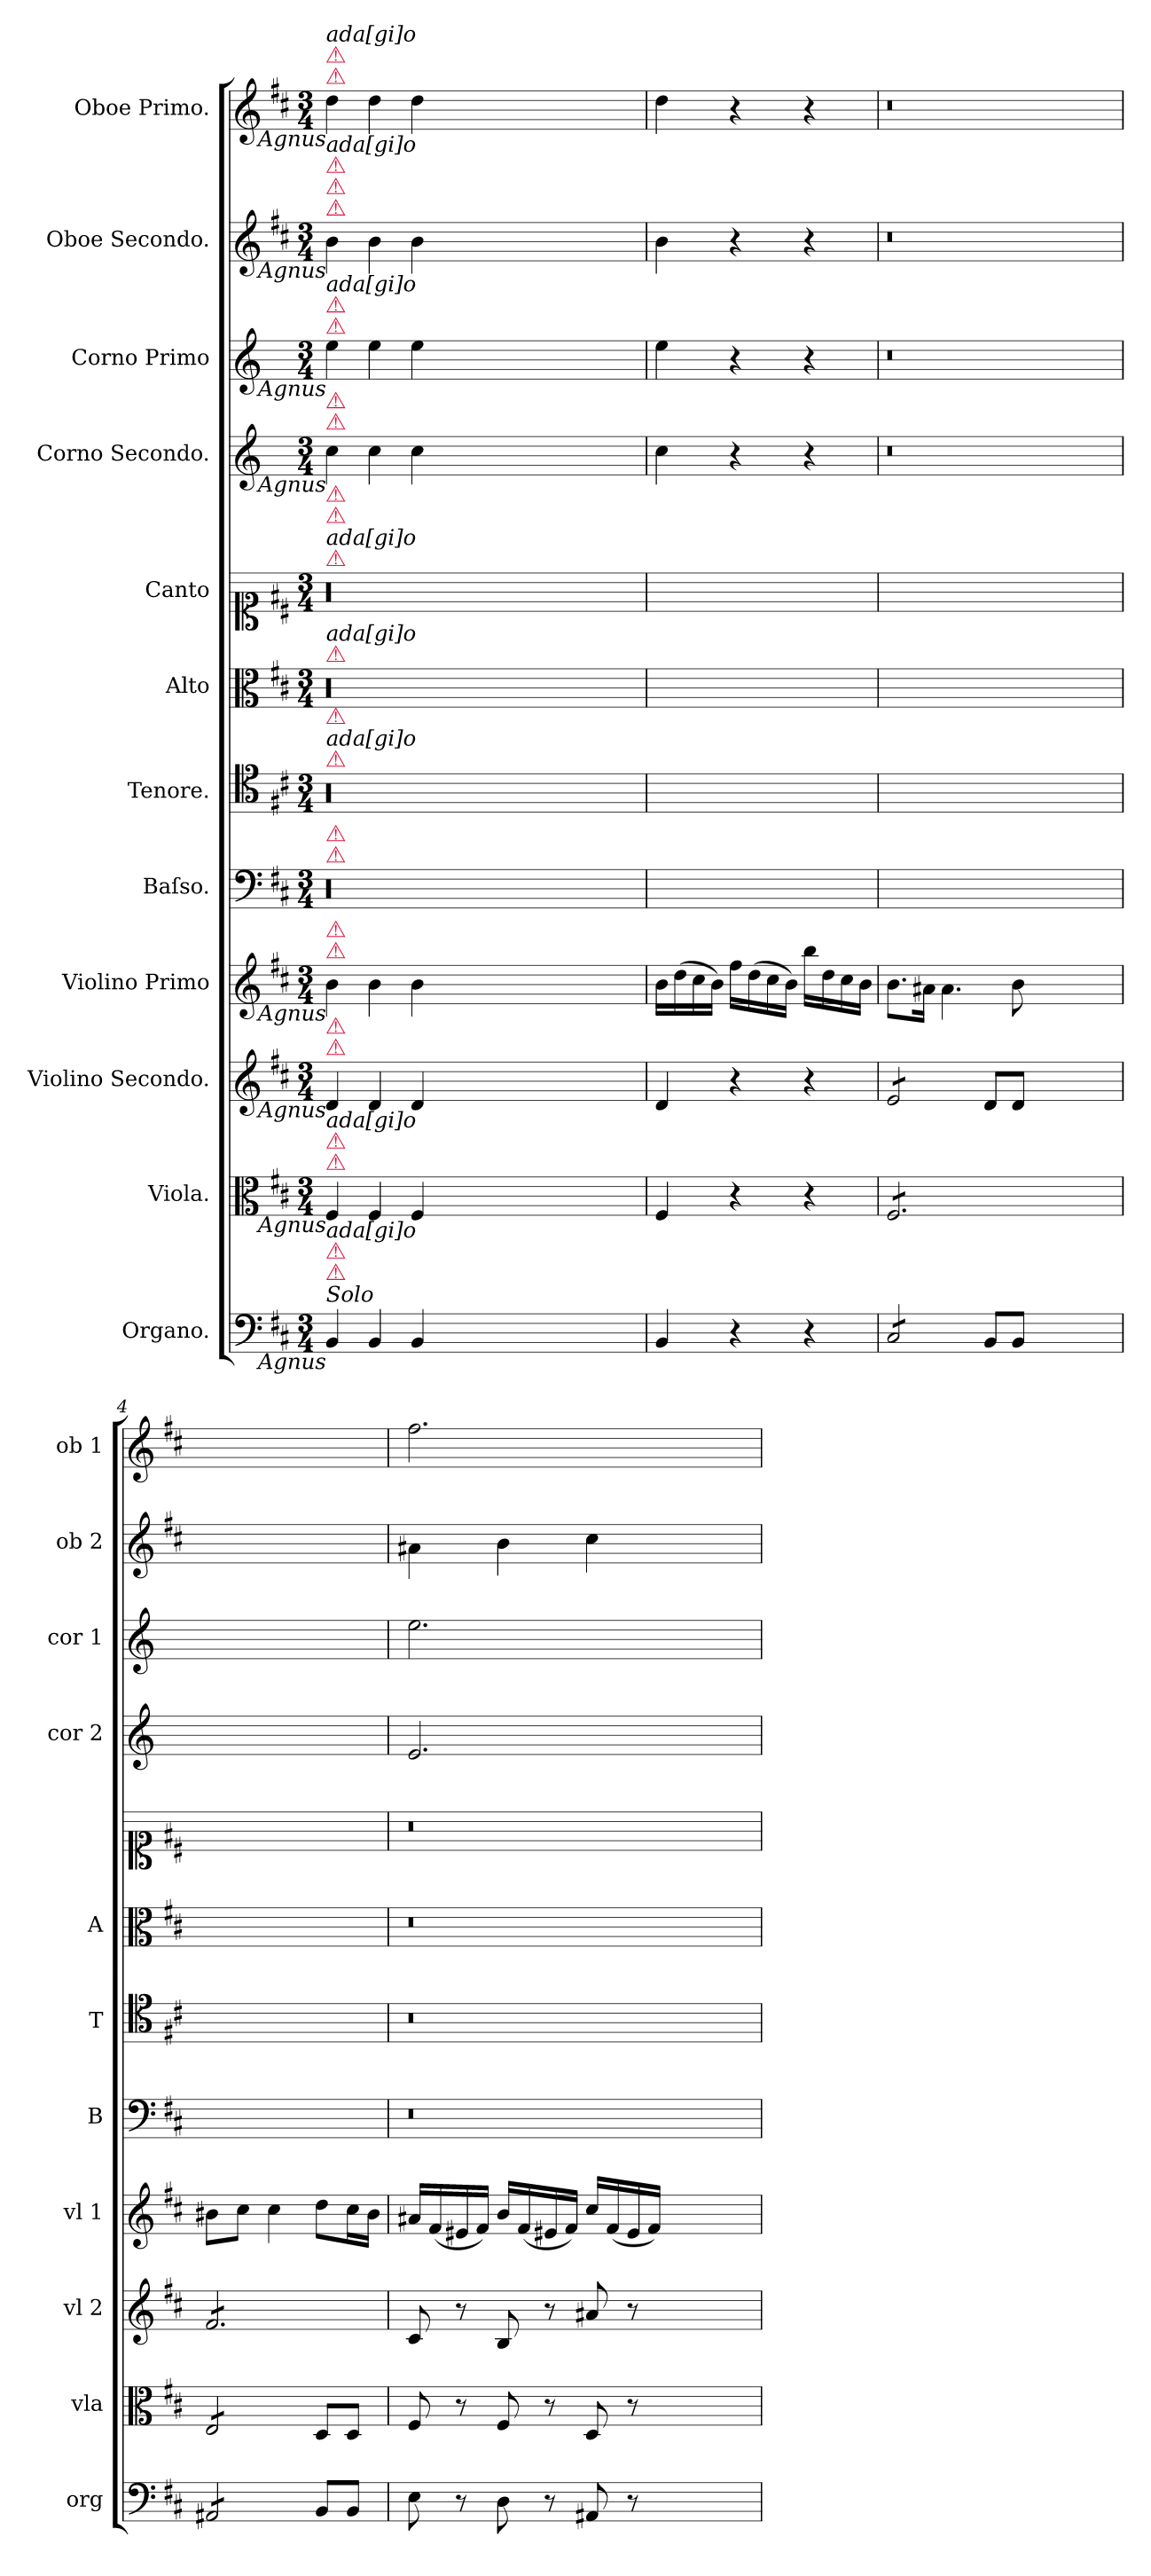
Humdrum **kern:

**kern	**kern	**kern	**kern	**kern	**kern	**kern	**kern	**kern	**kern	**kern	**kern
*part12	*part11	*part10	*part9	*part8	*part7	*part6	*part5	*part4	*part3	*part2	*part1
*staff12	*staff11	*staff10	*staff9	*staff8	*staff7	*staff6	*staff5	*staff4	*staff3	*staff2	*staff1
*I"Organo.	*I"Viola.	*I"Violino Secondo.	*I"Violino Primo	*I"Baſso.	*I"Tenore.	*I"Alto	*I"Canto	*I"Corno Secondo.	*I"Corno Primo	*I"Oboe Secondo.	*I"Oboe Primo.
*I'org	*I'vla	*I'vl 2	*I'vl 1	*I'B	*I'T	*I'A	*	*I'cor 2	*I'cor 1	*I'ob 2	*I'ob 1
*clefF4	*clefC3	*clefG2	*clefG2	*clefF4	*clefC4	*clefC3	*clefC1	*clefG2	*clefG2	*clefG2	*clefG2
*	*	*	*	*	*	*	*	*ITrd6c10	*ITrd6c10	*	*
*k[f#c#]	*k[f#c#]	*k[f#c#]	*k[f#c#]	*k[f#c#]	*k[f#c#]	*k[f#c#]	*k[f#c#]	*k[f#c#]	*k[f#c#]	*k[f#c#]	*k[f#c#]
*b:	*b:	*b:	*b:	*b:	*b:	*b:	*b:	*b:	*b:	*b:	*b:
*M3/4	*M3/4	*M3/4	*M3/4	*M3/4	*M3/4	*M3/4	*M3/4	*M3/4	*M3/4	*M3/4	*M3/4
=1	=1	=1	=1	=1	=1	=1	=1	=1	=1	=1	=1
!	!	!	!	!	!	!	!	!	!	!	!LO:TX:a:color=crimson:t=⚠
!	!	!	!	!	!	!	!	!	!	!	!LO:TX:a:color=crimson:t=⚠
!	!	!	!	!	!	!	!	!	!	!	!LO:TX:a:i:t=ada[gi]o
!	!	!	!	!	!	!	!	!	!	!	!LO:TX:b:i:rj:t=Agnus
!	!	!	!	!	!	!	!	!	!	!LO:TX:a:color=crimson:t=⚠	!
!	!	!	!	!	!	!	!	!	!	!LO:TX:a:color=crimson:t=⚠	!
!	!	!	!	!	!	!	!	!	!	!LO:TX:a:color=crimson:t=⚠	!
!	!	!	!	!	!	!	!	!	!	!LO:TX:a:i:t=ada[gi]o	!
!	!	!	!	!	!	!	!	!	!	!LO:TX:b:i:rj:t=Agnus	!
!	!	!	!	!	!	!	!	!	!LO:TX:a:color=crimson:t=⚠	!	!
!	!	!	!	!	!	!	!	!	!LO:TX:a:color=crimson:t=⚠	!	!
!	!	!	!	!	!	!	!	!	!LO:TX:a:i:t=ada[gi]o	!	!
!	!	!	!	!	!	!	!	!	!LO:TX:b:i:rj:t=Agnus	!	!
!	!	!	!	!	!	!	!	!LO:TX:a:color=crimson:t=⚠	!	!	!
!	!	!	!	!	!	!	!	!LO:TX:a:color=crimson:t=⚠	!	!	!
!	!	!	!	!	!	!	!	!LO:TX:b:i:rj:t=Agnus	!	!	!
!	!	!	!	!	!	!	!LO:TX:a:color=crimson:t=⚠	!	!	!	!
!	!	!	!	!	!	!	!LO:TX:a:i:t=ada[gi]o	!	!	!	!
!	!	!	!	!	!	!	!LO:TX:a:color=crimson:t=⚠	!	!	!	!
!	!	!	!	!	!	!	!LO:TX:a:color=crimson:t=⚠	!	!	!	!
!	!	!	!	!	!	!LO:TX:a:color=crimson:t=⚠	!	!	!	!	!
!	!	!	!	!	!	!LO:TX:a:i:t=ada[gi]o	!	!	!	!	!
!	!	!	!	!	!LO:TX:a:color=crimson:t=⚠	!	!	!	!	!	!
!	!	!	!	!	!LO:TX:a:i:t=ada[gi]o	!	!	!	!	!	!
!	!	!	!	!	!LO:TX:a:color=crimson:t=⚠	!	!	!	!	!	!
!	!	!	!	!LO:TX:a:color=crimson:t=⚠	!	!	!	!	!	!	!
!	!	!	!	!LO:TX:a:color=crimson:t=⚠	!	!	!	!	!	!	!
!	!	!	!LO:TX:a:color=crimson:t=⚠	!	!	!	!	!	!	!	!
!	!	!	!LO:TX:a:color=crimson:t=⚠	!	!	!	!	!	!	!	!
!	!	!	!LO:TX:b:i:rj:t=Agnus	!	!	!	!	!	!	!	!
!	!	!LO:TX:a:color=crimson:t=⚠	!	!	!	!	!	!	!	!	!
!	!	!LO:TX:a:color=crimson:t=⚠	!	!	!	!	!	!	!	!	!
!	!	!LO:TX:b:i:rj:t=Agnus	!	!	!	!	!	!	!	!	!
!	!LO:TX:a:color=crimson:t=⚠	!	!	!	!	!	!	!	!	!	!
!	!LO:TX:a:color=crimson:t=⚠	!	!	!	!	!	!	!	!	!	!
!	!LO:TX:a:i:t=ada[gi]o	!	!	!	!	!	!	!	!	!	!
!	!LO:TX:b:i:rj:t=Agnus	!	!	!	!	!	!	!	!	!	!
!LO:TX:a:i:t=Solo	!	!	!	!	!	!	!	!	!	!	!
!LO:TX:a:color=crimson:t=⚠	!	!	!	!	!	!	!	!	!	!	!
!LO:TX:a:color=crimson:t=⚠	!	!	!	!	!	!	!	!	!	!	!
!LO:TX:a:i:t=ada[gi]o	!	!	!	!	!	!	!	!	!	!	!
!LO:TX:b:i:rj:t=Agnus	!	!	!	!	!	!	!	!	!	!	!
!	!	!	!	!LO:N:vis=00	!LO:N:vis=00	!LO:N:vis=00	!LO:N:vis=00	!	!	!	!
4BB/	4F#/	4d/	4b\	0.r	0.r	0.r	0.r	4d\	4f#\	4b\	4dd\
4BB/	4F#/	4d/	4b\	.	.	.	.	4d\	4f#\	4b\	4dd\
4BB/	4F#/	4d/	4b\	.	.	.	.	4d\	4f#\	4b\	4dd\
0ryy	0ryy	0ryy	0ryy	.	.	.	.	0ryy	0ryy	0ryy	0ryy
4ryy	4ryy	4ryy	4ryy	.	.	.	.	4ryy	4ryy	4ryy	4ryy
=2	=2	=2	=2	=2	=2	=2	=2	=2	=2	=2	=2
4BB/	4F#/	4d/	16b\LL	2.ryy	2.ryy	2.ryy	2.ryy	4d\	4f#\	4b\	4dd\
.	.	.	(>16dd\	.	.	.	.	.	.	.	.
.	.	.	16cc#\	.	.	.	.	.	.	.	.
.	.	.	16b\JJ)	.	.	.	.	.	.	.	.
4r	4r	4r	16ff#\LL	.	.	.	.	4r	4r	4r	4r
.	.	.	(>16dd\	.	.	.	.	.	.	.	.
.	.	.	16cc#\	.	.	.	.	.	.	.	.
.	.	.	16b\JJ)	.	.	.	.	.	.	.	.
4r	4r	4r	16bb\LL	.	.	.	.	4r	4r	4r	4r
.	.	.	16dd\	.	.	.	.	.	.	.	.
.	.	.	16cc#\	.	.	.	.	.	.	.	.
.	.	.	16b\JJ	.	.	.	.	.	.	.	.
=3	=3	=3	=3	=3	=3	=3	=3	=3	=3	=3	=3
!	!	!	!	!	!	!	!	!LO:N:vis=0	!LO:N:vis=0	!LO:N:vis=0	!LO:N:vis=0
*tremolo	*	*	*	*	*	*	*	*	*	*	*
*	*tremolo	*	*	*	*	*	*	*	*	*	*
*	*	*tremolo	*	*	*	*	*	*	*	*	*
8C#/L	8F#/L	8e/L	8.b\L	1.ryy	1.ryy	1.ryy	1.ryy	1.r	1.r	1.r	1.r
8C#/	8F#/	8e/	.	.	.	.	.	.	.	.	.
.	.	.	16a#X\Jk	.	.	.	.	.	.	.	.
8C#/	8F#/	8e/	4.a#\	.	.	.	.	.	.	.	.
8C#/J	8F#/	8e/J	.	.	.	.	.	.	.	.	.
*	*	*Xtremolo	*	*	*	*	*	*	*	*	*
*Xtremolo	*	*	*	*	*	*	*	*	*	*	*
8BB/L	8F#/	8d/L	.	.	.	.	.	.	.	.	.
8BB/J	8F#/J	8d/J	8b\	.	.	.	.	.	.	.	.
2.ryy	2.ryy	2.ryy	2.ryy	.	.	.	.	.	.	.	.
=4	=4	=4	=4	=4	=4	=4	=4	=4	=4	=4	=4
*tremolo	*	*	*	*	*	*	*	*	*	*	*
*	*	*tremolo	*	*	*	*	*	*	*	*	*
8AA#X/L	8E/L	8f#/L	8b#X\L	2.ryy	2.ryy	2.ryy	2.ryy	2.ryy	2.ryy	2.ryy	2.ryy
8AA#X/	8E/	8f#/	8cc#\J	.	.	.	.	.	.	.	.
8AA#X/	8E/	8f#/	4cc#\	.	.	.	.	.	.	.	.
8AA#X/J	8E/J	8f#/	.	.	.	.	.	.	.	.	.
*	*Xtremolo	*	*	*	*	*	*	*	*	*	*
*Xtremolo	*	*	*	*	*	*	*	*	*	*	*
8BB/L	8D/L	8f#/	8dd\L	.	.	.	.	.	.	.	.
8BB/J	8D/J	8f#/J	16cc#\L	.	.	.	.	.	.	.	.
*	*	*Xtremolo	*	*	*	*	*	*	*	*	*
.	.	.	16b#\JJ	.	.	.	.	.	.	.	.
=5	=5	=5	=5	=5	=5	=5	=5	=5	=5	=5	=5
!	!	!	!	!LO:N:vis=0	!LO:N:vis=0	!LO:N:vis=0	!LO:N:vis=0	!	!	!	!
8E\	8F#/	8c#/	16a#X/LL	1.r	1.r	1.r	1.r	2.F#/	2.f#\	4a#X\	2.ff#\
.	.	.	(<16f#/	.	.	.	.	.	.	.	.
8r	8r	8r	16e#X/	.	.	.	.	.	.	.	.
.	.	.	16f#/JJ)	.	.	.	.	.	.	.	.
8D\	8F#/	8B/	16b/LL	.	.	.	.	.	.	4b\	.
.	.	.	(<16f#/	.	.	.	.	.	.	.	.
8r	8r	8r	16e#X/	.	.	.	.	.	.	.	.
.	.	.	16f#/JJ)	.	.	.	.	.	.	.	.
8AA#X/	8D/	8a#X/	16cc#/LL	.	.	.	.	.	.	4cc#\	.
.	.	.	(<16f#/	.	.	.	.	.	.	.	.
8r	8r	8r	16e#/	.	.	.	.	.	.	.	.
.	.	.	16f#/JJ)	.	.	.	.	.	.	.	.
2.ryy	2.ryy	2.ryy	2.ryy	.	.	.	.	2.ryy	2.ryy	2.ryy	2.ryy
=	=	=	=	=	=	=	=	=	=	=	=
*-	*-	*-	*-	*-	*-	*-	*-	*-	*-	*-	*-
